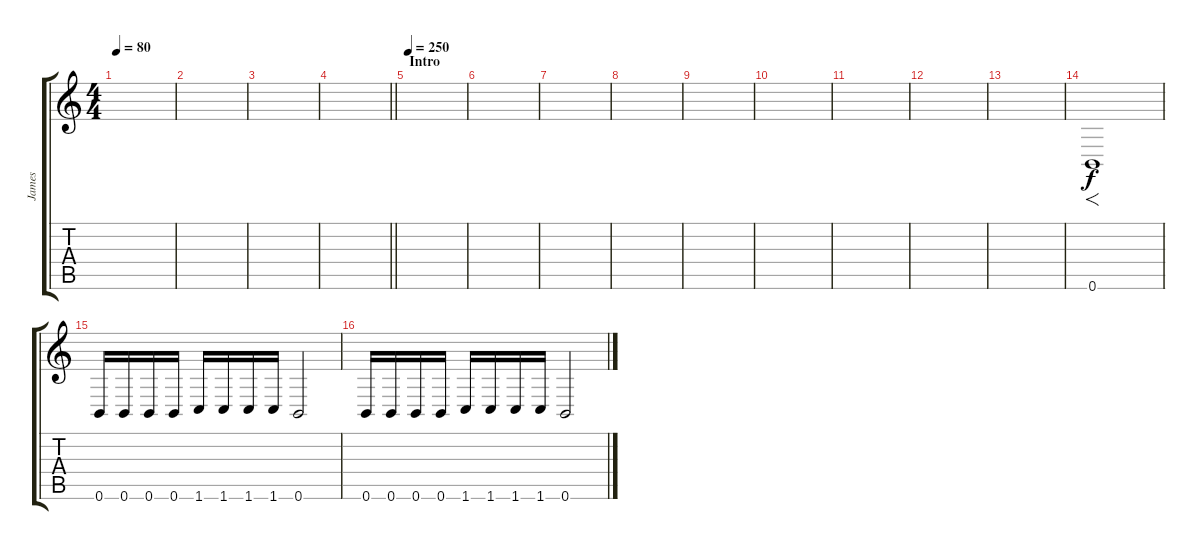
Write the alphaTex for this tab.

\track ("James" "James") {instrument distortionguitar}
\staff {score tabs}
\tuning (Db4 Ab3 E3 B2 Gb2 B1) {hide}
\ts (4 4)
\tempo 80
\clef g2
\ks c
|
|
|
\barLineRight lightlight
|
\section ("" "Intro")
\tempo 250
|
|
|
|
|
|
|
|
|
0.6.1{f} |
0.6.16 0.6.16 0.6.16 0.6.16 1.6.16 1.6.16 1.6.16 1.6.16 0.6.2 |
0.6.16 0.6.16 0.6.16 0.6.16 1.6.16 1.6.16 1.6.16 1.6.16 0.6.2
